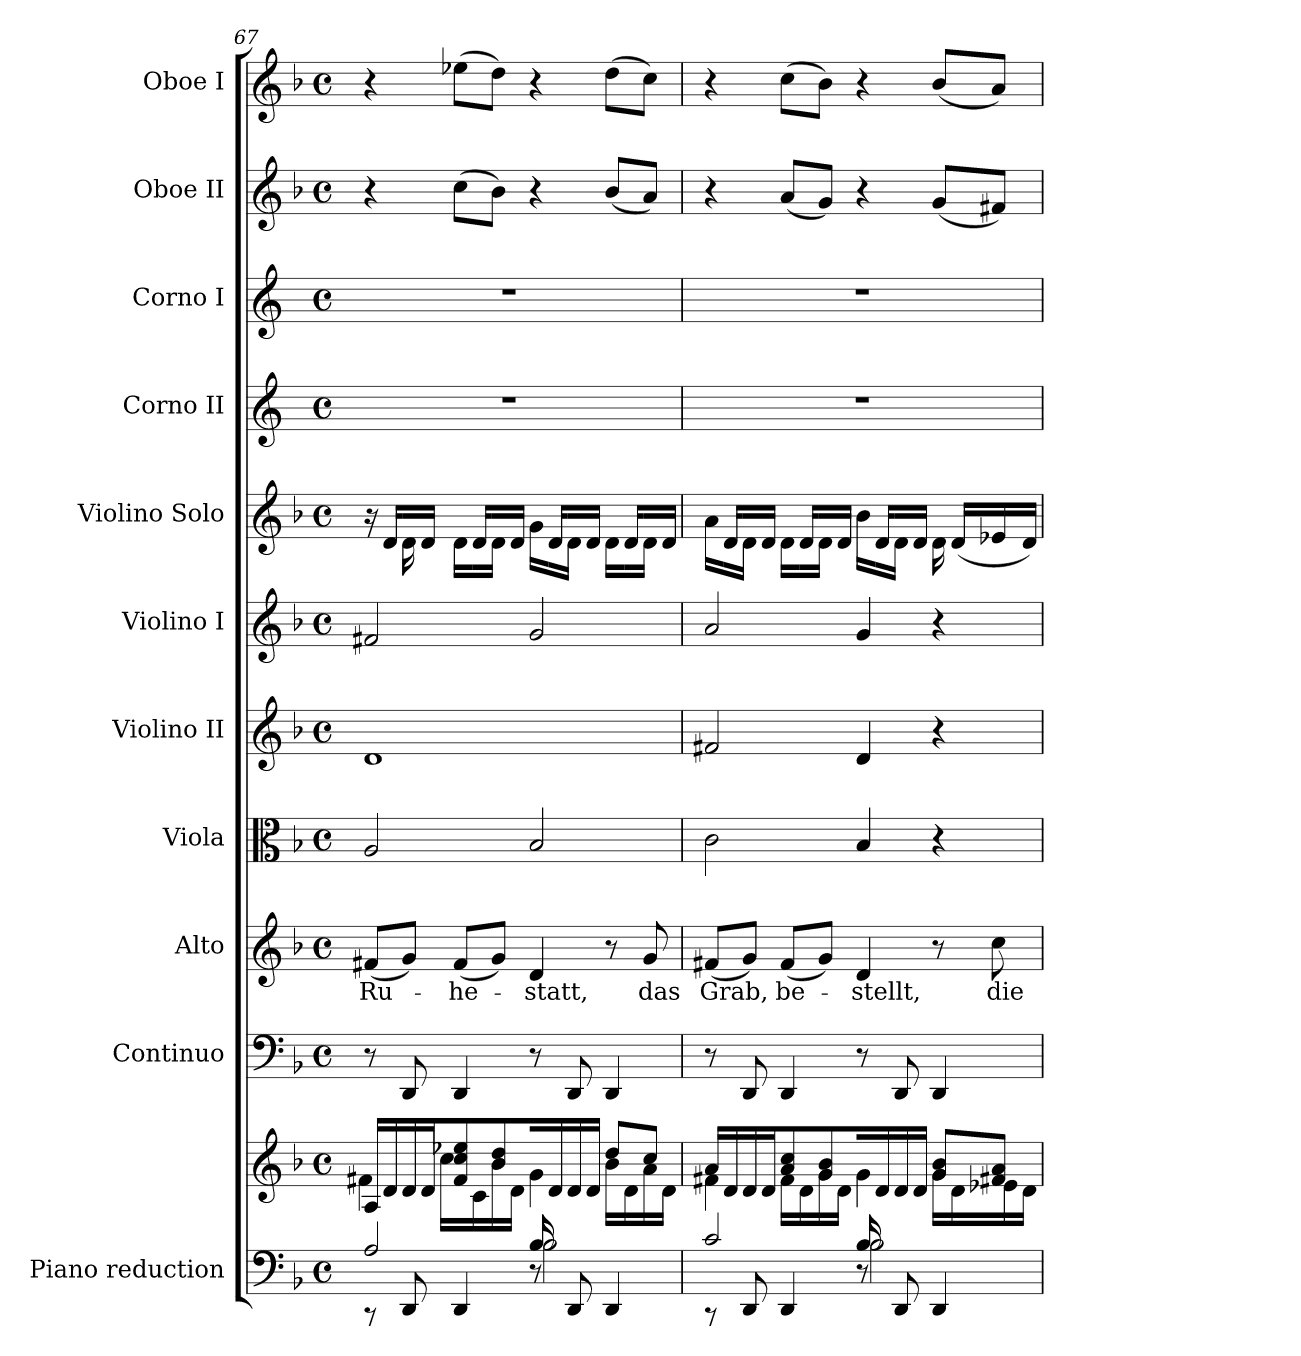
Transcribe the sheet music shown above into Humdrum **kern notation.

**kern	**kern	**kern	**kern	**text	**kern	**kern	**kern	**kern	**kern	**kern	**kern	**kern
*part11	*part11	*part10	*part9	*part9	*part8	*part7	*part6	*part5	*part4	*part3	*part2	*part1
*staff12	*staff11	*staff10	*staff9	*staff9	*staff8	*staff7	*staff6	*staff5	*staff4	*staff3	*staff2	*staff1
*I"Piano reduction	*	*I"Continuo	*I"Alto	*	*I"Viola	*I"Violino II	*I"Violino I	*I"Violino Solo	*I"Corno II	*I"Corno I	*I"Oboe II	*I"Oboe I
*I'Pno	*	*	*	*	*	*	*	*I'Vln	*	*	*I'Ob	*I'Ob
*clefF4	*clefG2	*clefF4	*clefG2	*	*clefC3	*clefG2	*clefG2	*clefG2	*clefG2	*clefG2	*clefG2	*clefG2
*	*	*	*	*	*	*	*	*	*ITrd4c7	*ITrd4c7	*	*
*k[b-]	*k[b-]	*k[b-]	*k[b-]	*	*k[b-]	*k[b-]	*k[b-]	*k[b-]	*k[b-]	*k[b-]	*k[b-]	*k[b-]
*M4/4	*M4/4	*M4/4	*M4/4	*	*M4/4	*M4/4	*M4/4	*M4/4	*M4/4	*M4/4	*M4/4	*M4/4
*met(c)	*met(c)	*met(c)	*met(c)	*	*met(c)	*met(c)	*met(c)	*met(c)	*met(c)	*met(c)	*met(c)	*met(c)
=67	=67	=67	=67	=67	=67	=67	=67	=67	=67	=67	=67	=67
*^	*^	*	*	*	*	*	*	*	*	*	*	*
*	*^	*	*	*	*	*	*	*	*	*	*	*	*	*
!	!	!	!	!	!	!	!LO:LY:b	!	!	!	!	!	!	!	!
*	*	*	*	*	*	*	*	*	*	*	*^	*	*	*	*
2ryy	2A/	8r	16A/LL	4f#X\	8r	(<8f#X/L	Ru-	2A/	1d	2f#X/	16r	16ryy	1r	1r	4r	4r
.	.	.	16d/	.	.	.	.	.	.	.	16d/LL	16ryy	.	.	.	.
.	.	8DD/	16d/	.	8DD/	8g/J)	.	.	.	.	16rAyy	16d\	.	.	.	.
.	.	.	16d/JJ	.	.	.	.	.	.	.	16d/JJ	16ryy	.	.	.	.
!	!	!	!	!	!	!	!LO:LY:b	!	!	!	!	!	!	!	!	!
.	.	4DD/	8f#/ 8cc/ 8ee-X/L	16cc\LL	4DD/	(<8f#/L	-he-	.	.	.	16ryy	16d\LL	.	.	(>8cc\L	(>8ee-X\L
.	.	.	.	16c\	.	.	.	.	.	.	16d/LL	16ryy	.	.	.	.
.	.	.	8b-/ 8dd/J	16b-\	.	8g/J)	.	.	.	.	16rAyy	16d\JJ	.	.	8b-\J)	8dd\J)
.	.	.	.	16d\JJ	.	.	.	.	.	.	16d/JJ	16ryy	.	.	.	.
!	!	!	!	!	!	!	!LO:LY:b	!	!	!	!	!	!	!	!	!
16B-/LL	2B-\	8r	16ryy	4g\	8r	4d/	-statt,	2B-/	.	2g/	16ryy	16g\LL	.	.	4r	4r
4..ryy	.	.	16d/	.	.	.	.	.	.	.	16d/LL	16ryy	.	.	.	.
.	.	8DD/	16d/	.	8DD/	.	.	.	.	.	16rAyy	16d\JJ	.	.	.	.
.	.	.	16d/JJ	.	.	.	.	.	.	.	16d/JJ	16ryy	.	.	.	.
.	.	4DD/	8dd/L	16b-\LL	4DD/	8r	.	.	.	.	16ryy	16d\LL	.	.	(<8b-/L	(>8dd\L
.	.	.	.	16d\	.	.	.	.	.	.	16d/LL	16ryy	.	.	.	.
!	!	!	!	!	!	!	!LO:LY:b	!	!	!	!	!	!	!	!	!
.	.	.	8cc/J	16a\	.	8g/	das	.	.	.	16rAyy	16d\JJ	.	.	8a/J)	8cc\J)
.	.	.	.	16d\JJ	.	.	.	.	.	.	16d/JJ	16ryy	.	.	.	.
=68	=68	=68	=68	=68	=68	=68	=68	=68	=68	=68	=68	=68	=68	=68	=68	=68
!	!	!	!	!	!	!	!LO:LY:b	!	!	!	!	!	!	!	!	!
2ryy	2c/	8r	16a/LL	4f#X\	8r	(<8f#X/L	Grab,	2c\	2f#X/	2a/	16ryy	16a\LL	1r	1r	4r	4r
.	.	.	16d/	.	.	.	.	.	.	.	16d/LL	16rddyy	.	.	.	.
.	.	8DD/	16d/	.	8DD/	8g/J)	.	.	.	.	16rAyy	16d\JJ	.	.	.	.
.	.	.	16d/JJ	.	.	.	.	.	.	.	16d/JJ	16ryy	.	.	.	.
!	!	!	!	!	!	!	!LO:LY:b	!	!	!	!	!	!	!	!	!
.	.	4DD/	8a/ 8cc/L	16f#\LL	4DD/	(<8f#/L	be-	.	.	.	16ryy	16d\LL	.	.	(<8a/L	(>8cc\L
.	.	.	.	16d\	.	.	.	.	.	.	16d/LL	16rddyy	.	.	.	.
.	.	.	8g/ 8b-/J	16g\	.	8g/J)	.	.	.	.	16rAyy	16d\JJ	.	.	8g/J)	8b-\J)
.	.	.	.	16d\JJ	.	.	.	.	.	.	16d/JJ	16ryy	.	.	.	.
!	!	!	!	!	!	!	!LO:LY:b	!	!	!	!	!	!	!	!	!
16B-/LL	2B-\	8r	16ryy	4g\	8r	4d/	-stellt,	4B-/	4d/	4g/	16ryy	16b-\LL	.	.	4r	4r
4..ryy	.	.	16d/	.	.	.	.	.	.	.	16d/LL	16rddyy	.	.	.	.
.	.	8DD/	16d/	.	8DD/	.	.	.	.	.	16rAyy	16d\JJ	.	.	.	.
.	.	.	16d/JJ	.	.	.	.	.	.	.	16d/JJ	16ryy	.	.	.	.
.	.	4DD/	8g/ 8b-/L	16g\LL	4DD/	8r	.	4r	4r	4r	16ryy	16d\	.	.	(<8g/L	(<8b-/L
.	.	.	.	16d\	.	.	.	.	.	.	(<16d/LL	16ryy	.	.	.	.
!	!	!	!	!	!	!	!LO:LY:b	!	!	!	!	!	!	!	!	!
.	.	.	8f#X/ 8a/J	16e-X\	.	8cc\	die	.	.	.	16e-X/	8ryy	.	.	8f#X/J)	8a/J)
.	.	.	.	16d\JJ	.	.	.	.	.	.	16d/JJ)	.	.	.	.	.
*v	*v	*v	*	*	*	*	*	*	*	*	*v	*v	*	*	*	*
*	*v	*v	*	*	*	*	*	*	*	*	*	*	*
=	=	=	=	=	=	=	=	=	=	=	=	=
*-	*-	*-	*-	*-	*-	*-	*-	*-	*-	*-	*-	*-
